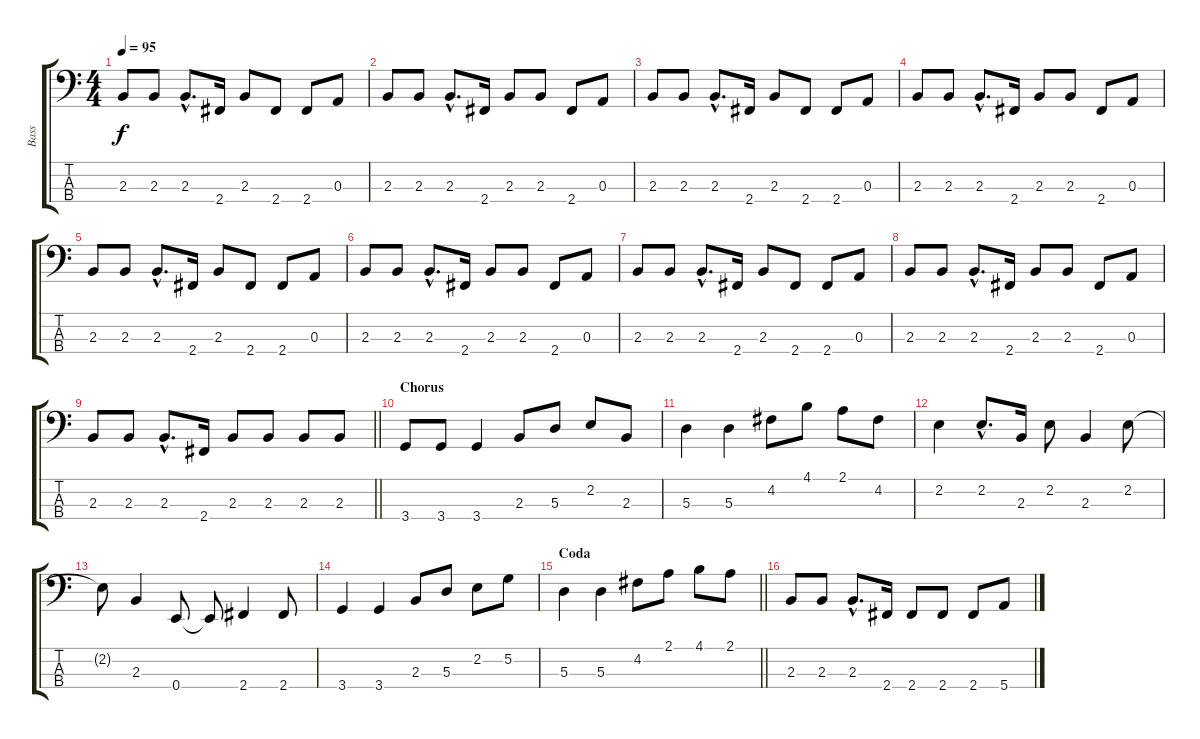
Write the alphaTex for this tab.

\track ("Bass" "Bass") {instrument electricbasspick}
\staff {score tabs}
\tuning (G2 D2 A1 E1) {hide}
\ts (4 4)
\tempo 95
\clef f4
\ks c
2.3.8{dy f} 2.3.8 2.3{hac}.8{d} 2.4.16 2.3.8 2.4.8 2.4.8 0.3.8 |
2.3.8 2.3.8 2.3{hac}.8{d} 2.4.16 2.3.8 2.3.8 2.4.8 0.3.8 |
2.3.8 2.3.8 2.3{hac}.8{d} 2.4.16 2.3.8 2.4.8 2.4.8 0.3.8 |
2.3.8 2.3.8 2.3{hac}.8{d} 2.4.16 2.3.8 2.3.8 2.4.8 0.3.8 |
2.3.8 2.3.8 2.3{hac}.8{d} 2.4.16 2.3.8 2.4.8 2.4.8 0.3.8 |
2.3.8 2.3.8 2.3{hac}.8{d} 2.4.16 2.3.8 2.3.8 2.4.8 0.3.8 |
2.3.8 2.3.8 2.3{hac}.8{d} 2.4.16 2.3.8 2.4.8 2.4.8 0.3.8 |
2.3.8 2.3.8 2.3{hac}.8{d} 2.4.16 2.3.8 2.3.8 2.4.8 0.3.8 |
\barLineRight lightlight
2.3.8 2.3.8 2.3{hac}.8{d} 2.4.16 2.3.8 2.3.8 2.3.8 2.3.8 |
\section ("" "Chorus")
3.4.8 3.4.8 3.4.4 2.3.8 5.3.8 2.2.8 2.3.8 |
5.3.4 5.3.4 4.2.8 4.1.8 2.1.8 4.2.8 |
2.2.4 2.2{hac}.8{d} 2.3.16 2.2.8 2.3.4 2.2.8 |
2.2{t}.8 2.3.4 0.4.8 0.4{t}.8 2.4.4 2.4.8 |
3.4.4 3.4.4 2.3.8 5.3.8 2.2.8 5.2.8 |
\section ("" "Coda ")
\barLineRight lightlight
5.3.4 5.3.4 4.2.8 2.1.8 4.1.8 2.1.8 |
2.3.8 2.3.8 2.3{hac}.8{d} 2.4.16 2.4.8 2.4.8 2.4.8 5.4.8
